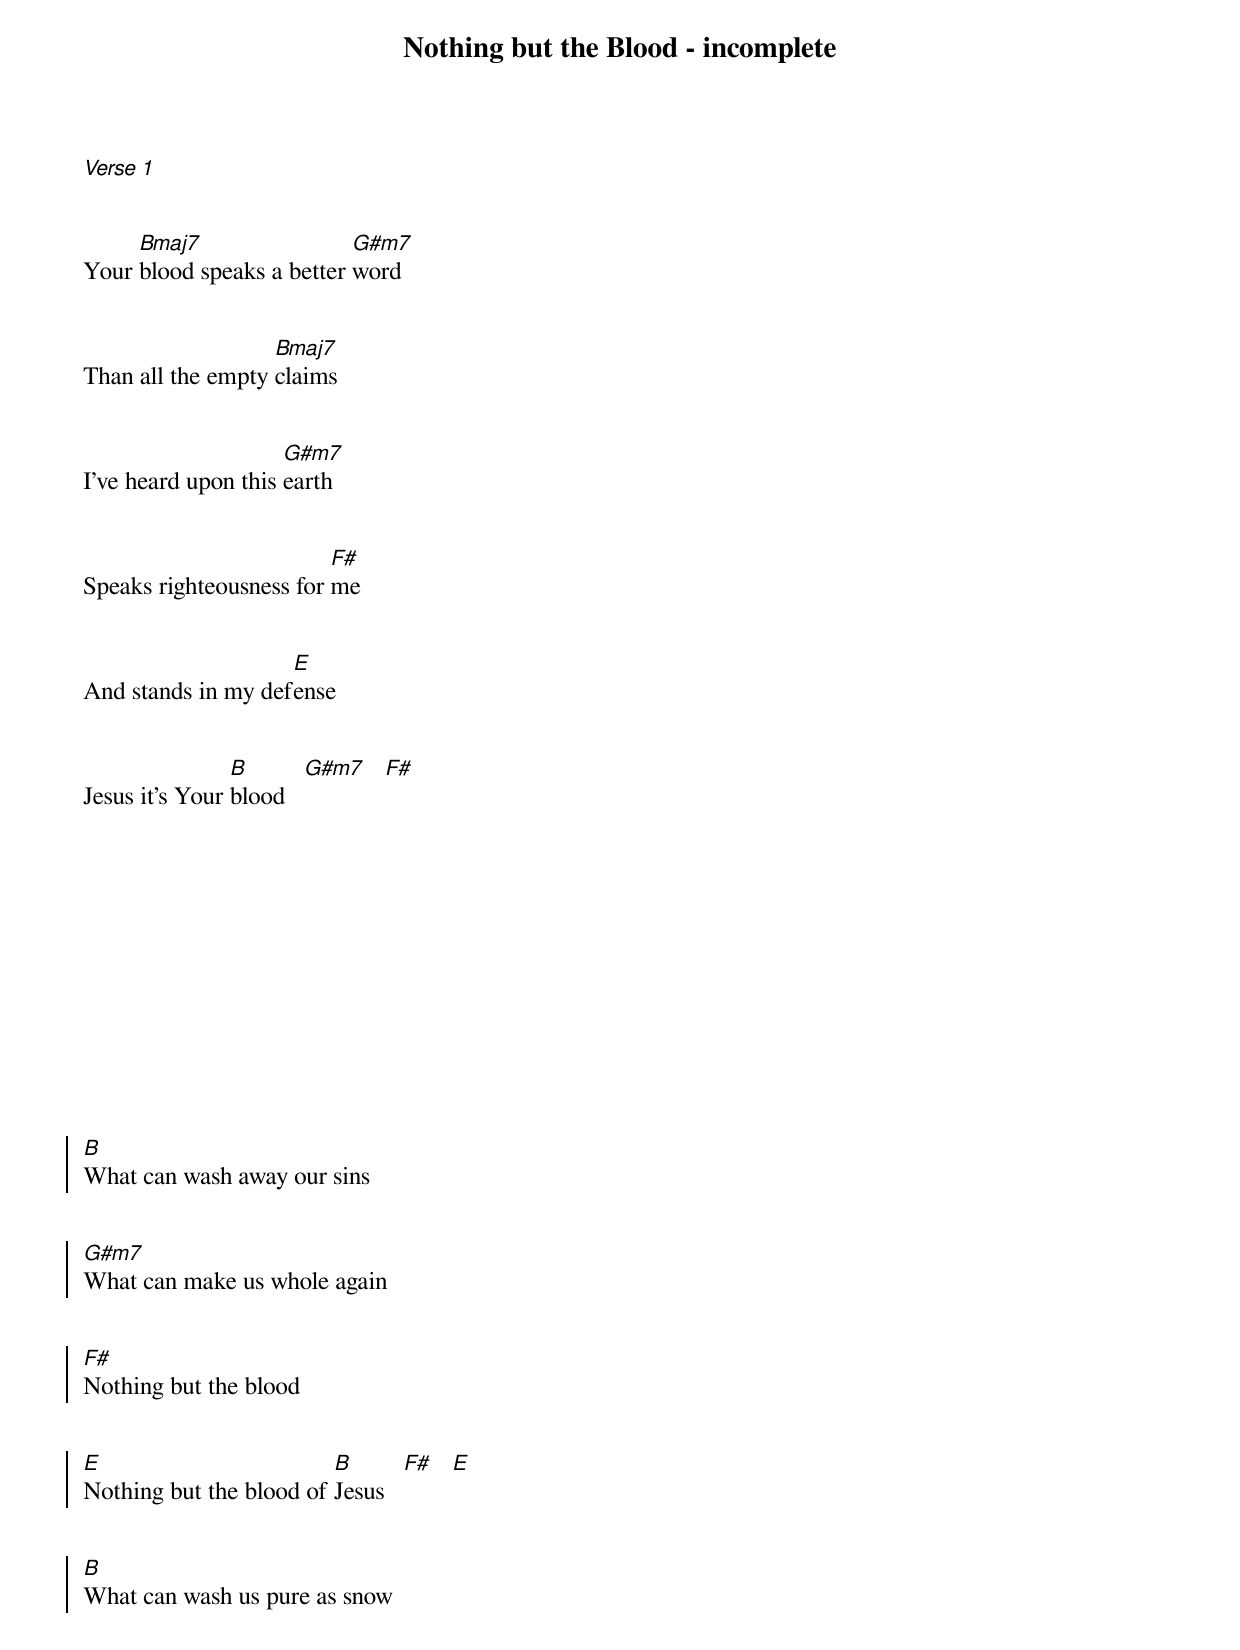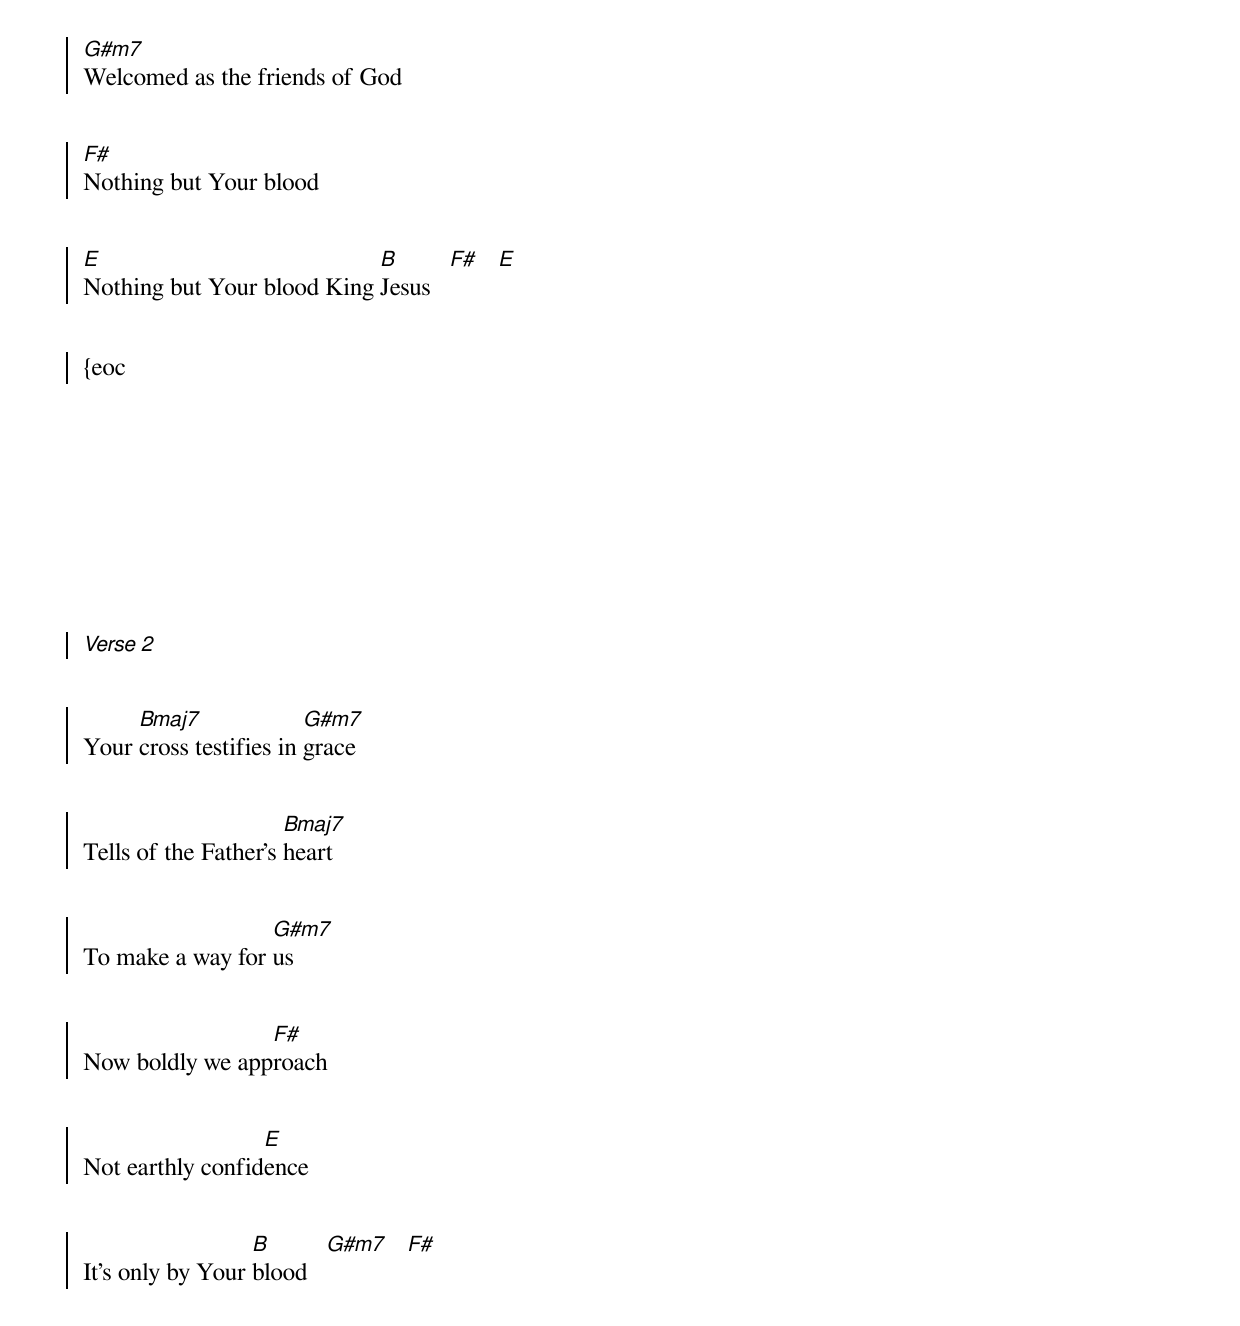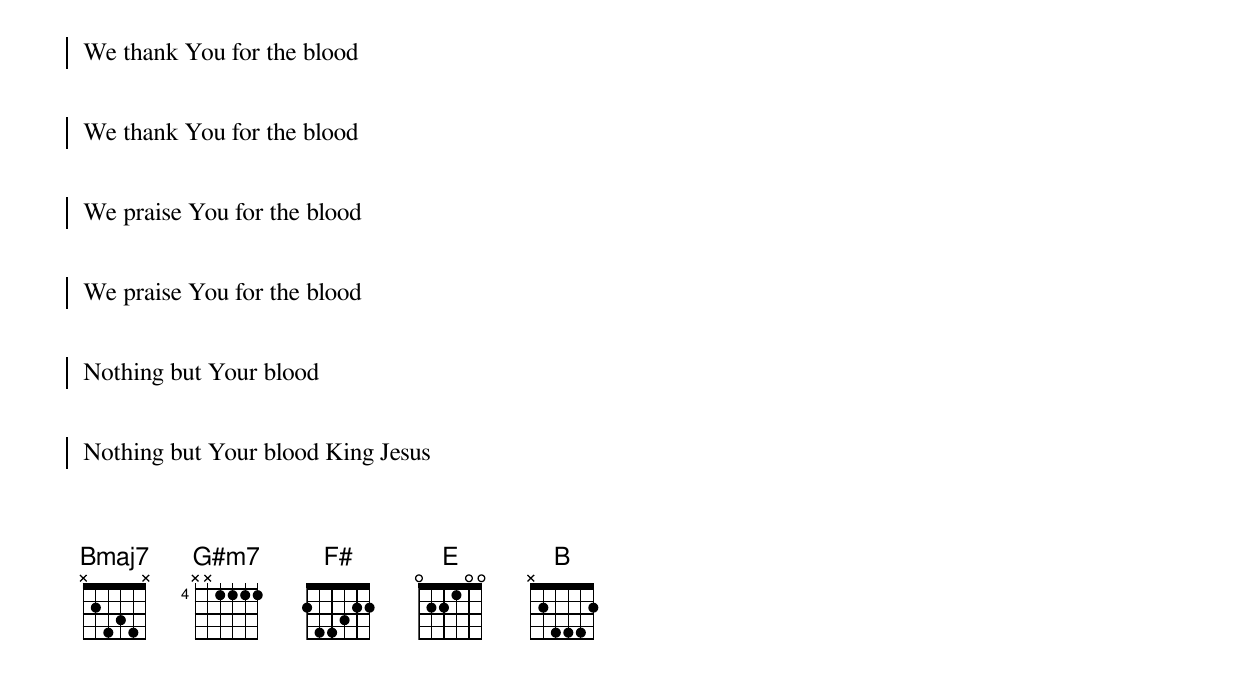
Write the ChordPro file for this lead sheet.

{title: Nothing but the Blood - incomplete}

[Verse 1]


Your [Bmaj7]blood speaks a better [G#m7]word


Than all the empty [Bmaj7]claims


I've heard upon this [G#m7]earth


Speaks righteousness for [F#]me


And stands in my def[E]ense


Jesus it's Your [B]blood   [G#m7]   [F#]











{soc}


[B]What can wash away our sins


[G#m7]What can make us whole again


[F#]Nothing but the blood


[E]Nothing but the blood of [B]Jesus   [F#]   [E]


[B]What can wash us pure as snow


[G#m7]Welcomed as the friends of God


[F#]Nothing but Your blood


[E]Nothing but Your blood King [B]Jesus   [F#]   [E]


{eoc










[Verse 2]


Your [Bmaj7]cross testifies in [G#m7]grace


Tells of the Father's [Bmaj7]heart


To make a way for [G#m7]us


Now boldly we app[F#]roach


Not earthly confid[E]ence


It's only by Your [B]blood   [G#m7]   [F#]











We thank You for the blood


We thank You for the blood


We praise You for the blood


We praise You for the blood


Nothing but Your blood


Nothing but Your blood King Jesus



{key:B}
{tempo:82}
